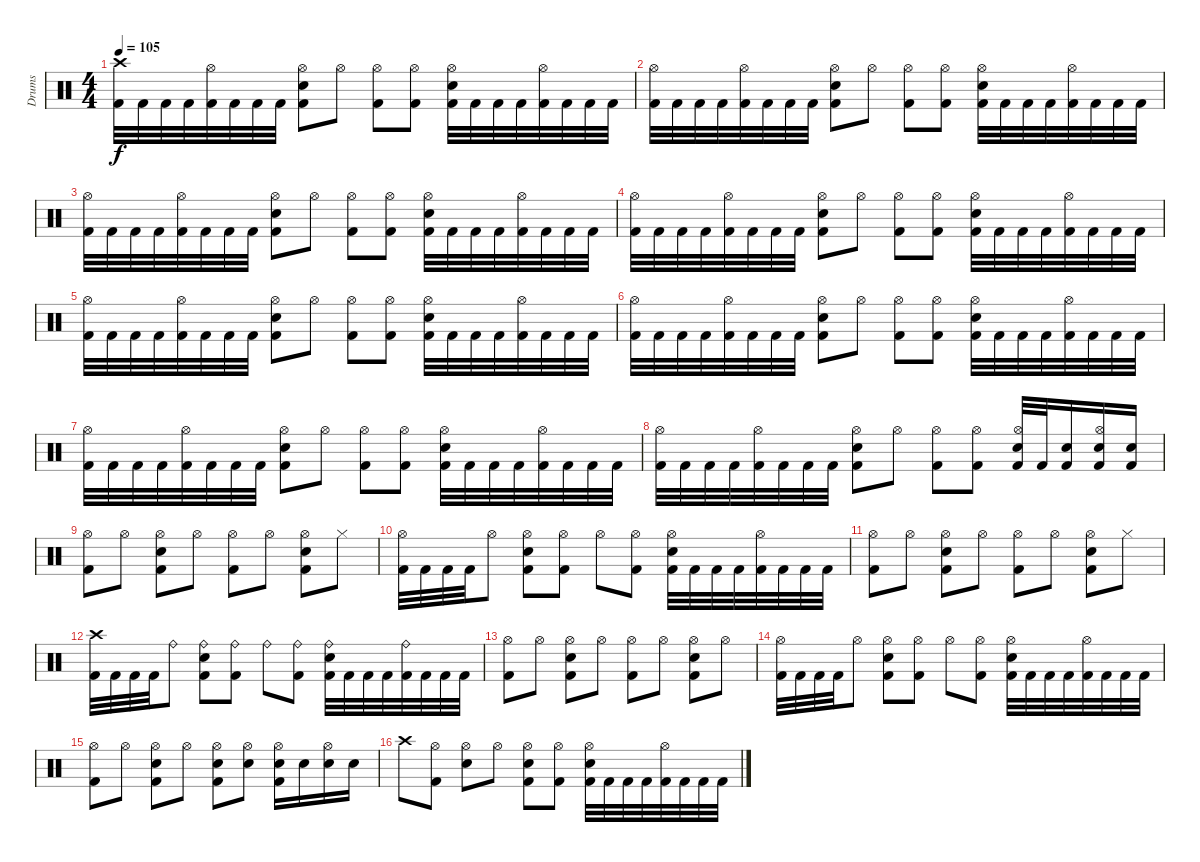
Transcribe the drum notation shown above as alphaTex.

\track ("Drums" "Drums") {instrument percussion}
\staff {score}
\articulation defaults
\ts (4 4)
\tempo 105
\clef neutral
\ks c
("Crash high (hit)" "Kick (hit) 2").32{dy f} "Kick (hit) 2".32 "Kick (hit) 2".32 "Kick (hit) 2".32 ("Hi-Hat (open)" "Kick (hit) 2").32 "Kick (hit) 2".32 "Kick (hit) 2".32 "Kick (hit) 2".32 ("Hi-Hat (open)" "Electric Snare (hit)" "Kick (hit) 2").8 "Hi-Hat (open)".8 ("Hi-Hat (open)" "Kick (hit) 2").8 ("Hi-Hat (open)" "Kick (hit) 2").8 ("Hi-Hat (open)" "Electric Snare (hit)" "Kick (hit) 2").32 "Kick (hit) 2".32 "Kick (hit) 2".32 "Kick (hit) 2".32 ("Hi-Hat (open)" "Kick (hit) 2").32 "Kick (hit) 2".32 "Kick (hit) 2".32 "Kick (hit) 2".32 |
("Hi-Hat (open)" "Kick (hit) 2").32 "Kick (hit) 2".32 "Kick (hit) 2".32 "Kick (hit) 2".32 ("Hi-Hat (open)" "Kick (hit) 2").32 "Kick (hit) 2".32 "Kick (hit) 2".32 "Kick (hit) 2".32 ("Hi-Hat (open)" "Electric Snare (hit)" "Kick (hit) 2").8 "Hi-Hat (open)".8 ("Hi-Hat (open)" "Kick (hit) 2").8 ("Hi-Hat (open)" "Kick (hit) 2").8 ("Hi-Hat (open)" "Electric Snare (hit)" "Kick (hit) 2").32 "Kick (hit) 2".32 "Kick (hit) 2".32 "Kick (hit) 2".32 ("Hi-Hat (open)" "Kick (hit) 2").32 "Kick (hit) 2".32 "Kick (hit) 2".32 "Kick (hit) 2".32 |
("Hi-Hat (open)" "Kick (hit) 2").32 "Kick (hit) 2".32 "Kick (hit) 2".32 "Kick (hit) 2".32 ("Hi-Hat (open)" "Kick (hit) 2").32 "Kick (hit) 2".32 "Kick (hit) 2".32 "Kick (hit) 2".32 ("Hi-Hat (open)" "Electric Snare (hit)" "Kick (hit) 2").8 "Hi-Hat (open)".8 ("Hi-Hat (open)" "Kick (hit) 2").8 ("Hi-Hat (open)" "Kick (hit) 2").8 ("Hi-Hat (open)" "Electric Snare (hit)" "Kick (hit) 2").32 "Kick (hit) 2".32 "Kick (hit) 2".32 "Kick (hit) 2".32 ("Hi-Hat (open)" "Kick (hit) 2").32 "Kick (hit) 2".32 "Kick (hit) 2".32 "Kick (hit) 2".32 |
("Hi-Hat (open)" "Kick (hit) 2").32 "Kick (hit) 2".32 "Kick (hit) 2".32 "Kick (hit) 2".32 ("Hi-Hat (open)" "Kick (hit) 2").32 "Kick (hit) 2".32 "Kick (hit) 2".32 "Kick (hit) 2".32 ("Hi-Hat (open)" "Electric Snare (hit)" "Kick (hit) 2").8 "Hi-Hat (open)".8 ("Hi-Hat (open)" "Kick (hit) 2").8 ("Hi-Hat (open)" "Kick (hit) 2").8 ("Hi-Hat (open)" "Electric Snare (hit)" "Kick (hit) 2").32 "Kick (hit) 2".32 "Kick (hit) 2".32 "Kick (hit) 2".32 ("Hi-Hat (open)" "Kick (hit) 2").32 "Kick (hit) 2".32 "Kick (hit) 2".32 "Kick (hit) 2".32 |
("Hi-Hat (open)" "Kick (hit) 2").32 "Kick (hit) 2".32 "Kick (hit) 2".32 "Kick (hit) 2".32 ("Hi-Hat (open)" "Kick (hit) 2").32 "Kick (hit) 2".32 "Kick (hit) 2".32 "Kick (hit) 2".32 ("Hi-Hat (open)" "Electric Snare (hit)" "Kick (hit) 2").8 "Hi-Hat (open)".8 ("Hi-Hat (open)" "Kick (hit) 2").8 ("Hi-Hat (open)" "Kick (hit) 2").8 ("Hi-Hat (open)" "Electric Snare (hit)" "Kick (hit) 2").32 "Kick (hit) 2".32 "Kick (hit) 2".32 "Kick (hit) 2".32 ("Hi-Hat (open)" "Kick (hit) 2").32 "Kick (hit) 2".32 "Kick (hit) 2".32 "Kick (hit) 2".32 |
("Hi-Hat (open)" "Kick (hit) 2").32 "Kick (hit) 2".32 "Kick (hit) 2".32 "Kick (hit) 2".32 ("Hi-Hat (open)" "Kick (hit) 2").32 "Kick (hit) 2".32 "Kick (hit) 2".32 "Kick (hit) 2".32 ("Hi-Hat (open)" "Electric Snare (hit)" "Kick (hit) 2").8 "Hi-Hat (open)".8 ("Hi-Hat (open)" "Kick (hit) 2").8 ("Hi-Hat (open)" "Kick (hit) 2").8 ("Hi-Hat (open)" "Electric Snare (hit)" "Kick (hit) 2").32 "Kick (hit) 2".32 "Kick (hit) 2".32 "Kick (hit) 2".32 ("Hi-Hat (open)" "Kick (hit) 2").32 "Kick (hit) 2".32 "Kick (hit) 2".32 "Kick (hit) 2".32 |
("Hi-Hat (open)" "Kick (hit) 2").32 "Kick (hit) 2".32 "Kick (hit) 2".32 "Kick (hit) 2".32 ("Hi-Hat (open)" "Kick (hit) 2").32 "Kick (hit) 2".32 "Kick (hit) 2".32 "Kick (hit) 2".32 ("Hi-Hat (open)" "Electric Snare (hit)" "Kick (hit) 2").8 "Hi-Hat (open)".8 ("Hi-Hat (open)" "Kick (hit) 2").8 ("Hi-Hat (open)" "Kick (hit) 2").8 ("Hi-Hat (open)" "Electric Snare (hit)" "Kick (hit) 2").32 "Kick (hit) 2".32 "Kick (hit) 2".32 "Kick (hit) 2".32 ("Hi-Hat (open)" "Kick (hit) 2").32 "Kick (hit) 2".32 "Kick (hit) 2".32 "Kick (hit) 2".32 |
("Hi-Hat (open)" "Kick (hit) 2").32 "Kick (hit) 2".32 "Kick (hit) 2".32 "Kick (hit) 2".32 ("Hi-Hat (open)" "Kick (hit) 2").32 "Kick (hit) 2".32 "Kick (hit) 2".32 "Kick (hit) 2".32 ("Hi-Hat (open)" "Electric Snare (hit)" "Kick (hit) 2").8 "Hi-Hat (open)".8 ("Hi-Hat (open)" "Kick (hit) 2").8 ("Hi-Hat (open)" "Kick (hit) 2").8 ("Hi-Hat (open)" "Electric Snare (hit)" "Kick (hit) 2").32 "Kick (hit) 2".32 ("Electric Snare (hit)" "Kick (hit) 2").16 ("Hi-Hat (open)" "Electric Snare (hit)" "Kick (hit) 2").16 ("Electric Snare (hit)" "Kick (hit) 2").16 |
("Hi-Hat (open)" "Kick (hit) 2").8 "Hi-Hat (open)".8 ("Hi-Hat (open)" "Electric Snare (hit)" "Kick (hit) 2").8 "Hi-Hat (open)".8 ("Hi-Hat (open)" "Kick (hit) 2").8 "Hi-Hat (open)".8 ("Hi-Hat (open)" "Electric Snare (hit)" "Kick (hit) 2").8 "Hi-Hat (closed)".8 |
("Hi-Hat (open)" "Kick (hit) 2").32 "Kick (hit) 2".32 "Kick (hit) 2".32 "Kick (hit) 2".32 "Hi-Hat (open)".8 ("Hi-Hat (open)" "Electric Snare (hit)" "Kick (hit) 2").8 ("Hi-Hat (open)" "Kick (hit) 2").8 "Hi-Hat (open)".8 ("Hi-Hat (open)" "Kick (hit) 2").8 ("Hi-Hat (open)" "Electric Snare (hit)" "Kick (hit) 2").32 "Kick (hit) 2".32 "Kick (hit) 2".32 "Kick (hit) 2".32 ("Hi-Hat (open)" "Kick (hit) 2").32 "Kick (hit) 2".32 "Kick (hit) 2".32 "Kick (hit) 2".32 |
("Hi-Hat (open)" "Kick (hit) 2").8 "Hi-Hat (open)".8 ("Hi-Hat (open)" "Electric Snare (hit)" "Kick (hit) 2").8 "Hi-Hat (open)".8 ("Hi-Hat (open)" "Kick (hit) 2").8 "Hi-Hat (open)".8 ("Hi-Hat (open)" "Electric Snare (hit)" "Kick (hit) 2").8 "Hi-Hat (closed)".8 |
("Crash high (hit)" "Kick (hit) 2").32 "Kick (hit) 2".32 "Kick (hit) 2".32 "Kick (hit) 2".32 "Ride (bell)".8 ("Ride (bell)" "Electric Snare (hit)" "Kick (hit) 2").8 ("Ride (bell)" "Kick (hit) 2").8 "Ride (bell)".8 ("Ride (bell)" "Kick (hit) 2").8 ("Ride (bell)" "Electric Snare (hit)" "Kick (hit) 2").32 "Kick (hit) 2".32 "Kick (hit) 2".32 "Kick (hit) 2".32 ("Ride (bell)" "Kick (hit) 2").32 "Kick (hit) 2".32 "Kick (hit) 2".32 "Kick (hit) 2".32 |
("Hi-Hat (open)" "Kick (hit) 2").8 "Hi-Hat (open)".8 ("Hi-Hat (open)" "Electric Snare (hit)" "Kick (hit) 2").8 "Hi-Hat (open)".8 ("Hi-Hat (open)" "Kick (hit) 2").8 "Hi-Hat (open)".8 ("Hi-Hat (open)" "Electric Snare (hit)" "Kick (hit) 2").8 "Hi-Hat (open)".8 |
("Hi-Hat (open)" "Kick (hit) 2").32 "Kick (hit) 2".32 "Kick (hit) 2".32 "Kick (hit) 2".32 "Hi-Hat (open)".8 ("Hi-Hat (open)" "Electric Snare (hit)" "Kick (hit) 2").8 ("Hi-Hat (open)" "Kick (hit) 2").8 "Hi-Hat (open)".8 ("Hi-Hat (open)" "Kick (hit) 2").8 ("Hi-Hat (open)" "Electric Snare (hit)" "Kick (hit) 2").32 "Kick (hit) 2".32 "Kick (hit) 2".32 "Kick (hit) 2".32 ("Hi-Hat (open)" "Kick (hit) 2").32 "Kick (hit) 2".32 "Kick (hit) 2".32 "Kick (hit) 2".32 |
("Hi-Hat (open)" "Kick (hit) 2").8 "Hi-Hat (open)".8 ("Hi-Hat (open)" "Electric Snare (hit)" "Kick (hit) 2").8 "Hi-Hat (open)".8 ("Hi-Hat (open)" "Electric Snare (hit)" "Kick (hit) 2").8 ("Hi-Hat (open)" "Electric Snare (hit)").8 ("Hi-Hat (open)" "Electric Snare (hit)" "Kick (hit) 2").16 "Electric Snare (hit)".16 ("Hi-Hat (open)" "Electric Snare (hit)").16 "Electric Snare (hit)".16 |
"Crash high (hit)".8 ("Hi-Hat (open)" "Kick (hit) 2").8 ("Hi-Hat (open)" "Electric Snare (hit)").8 "Hi-Hat (open)".8 ("Hi-Hat (open)" "Electric Snare (hit)" "Kick (hit) 2").8 ("Hi-Hat (open)" "Kick (hit) 2").8 ("Hi-Hat (open)" "Electric Snare (hit)" "Kick (hit) 2").32 "Kick (hit) 2".32 "Kick (hit) 2".32 "Kick (hit) 2".32 ("Hi-Hat (open)" "Kick (hit) 2").32 "Kick (hit) 2".32 "Kick (hit) 2".32 "Kick (hit) 2".32
